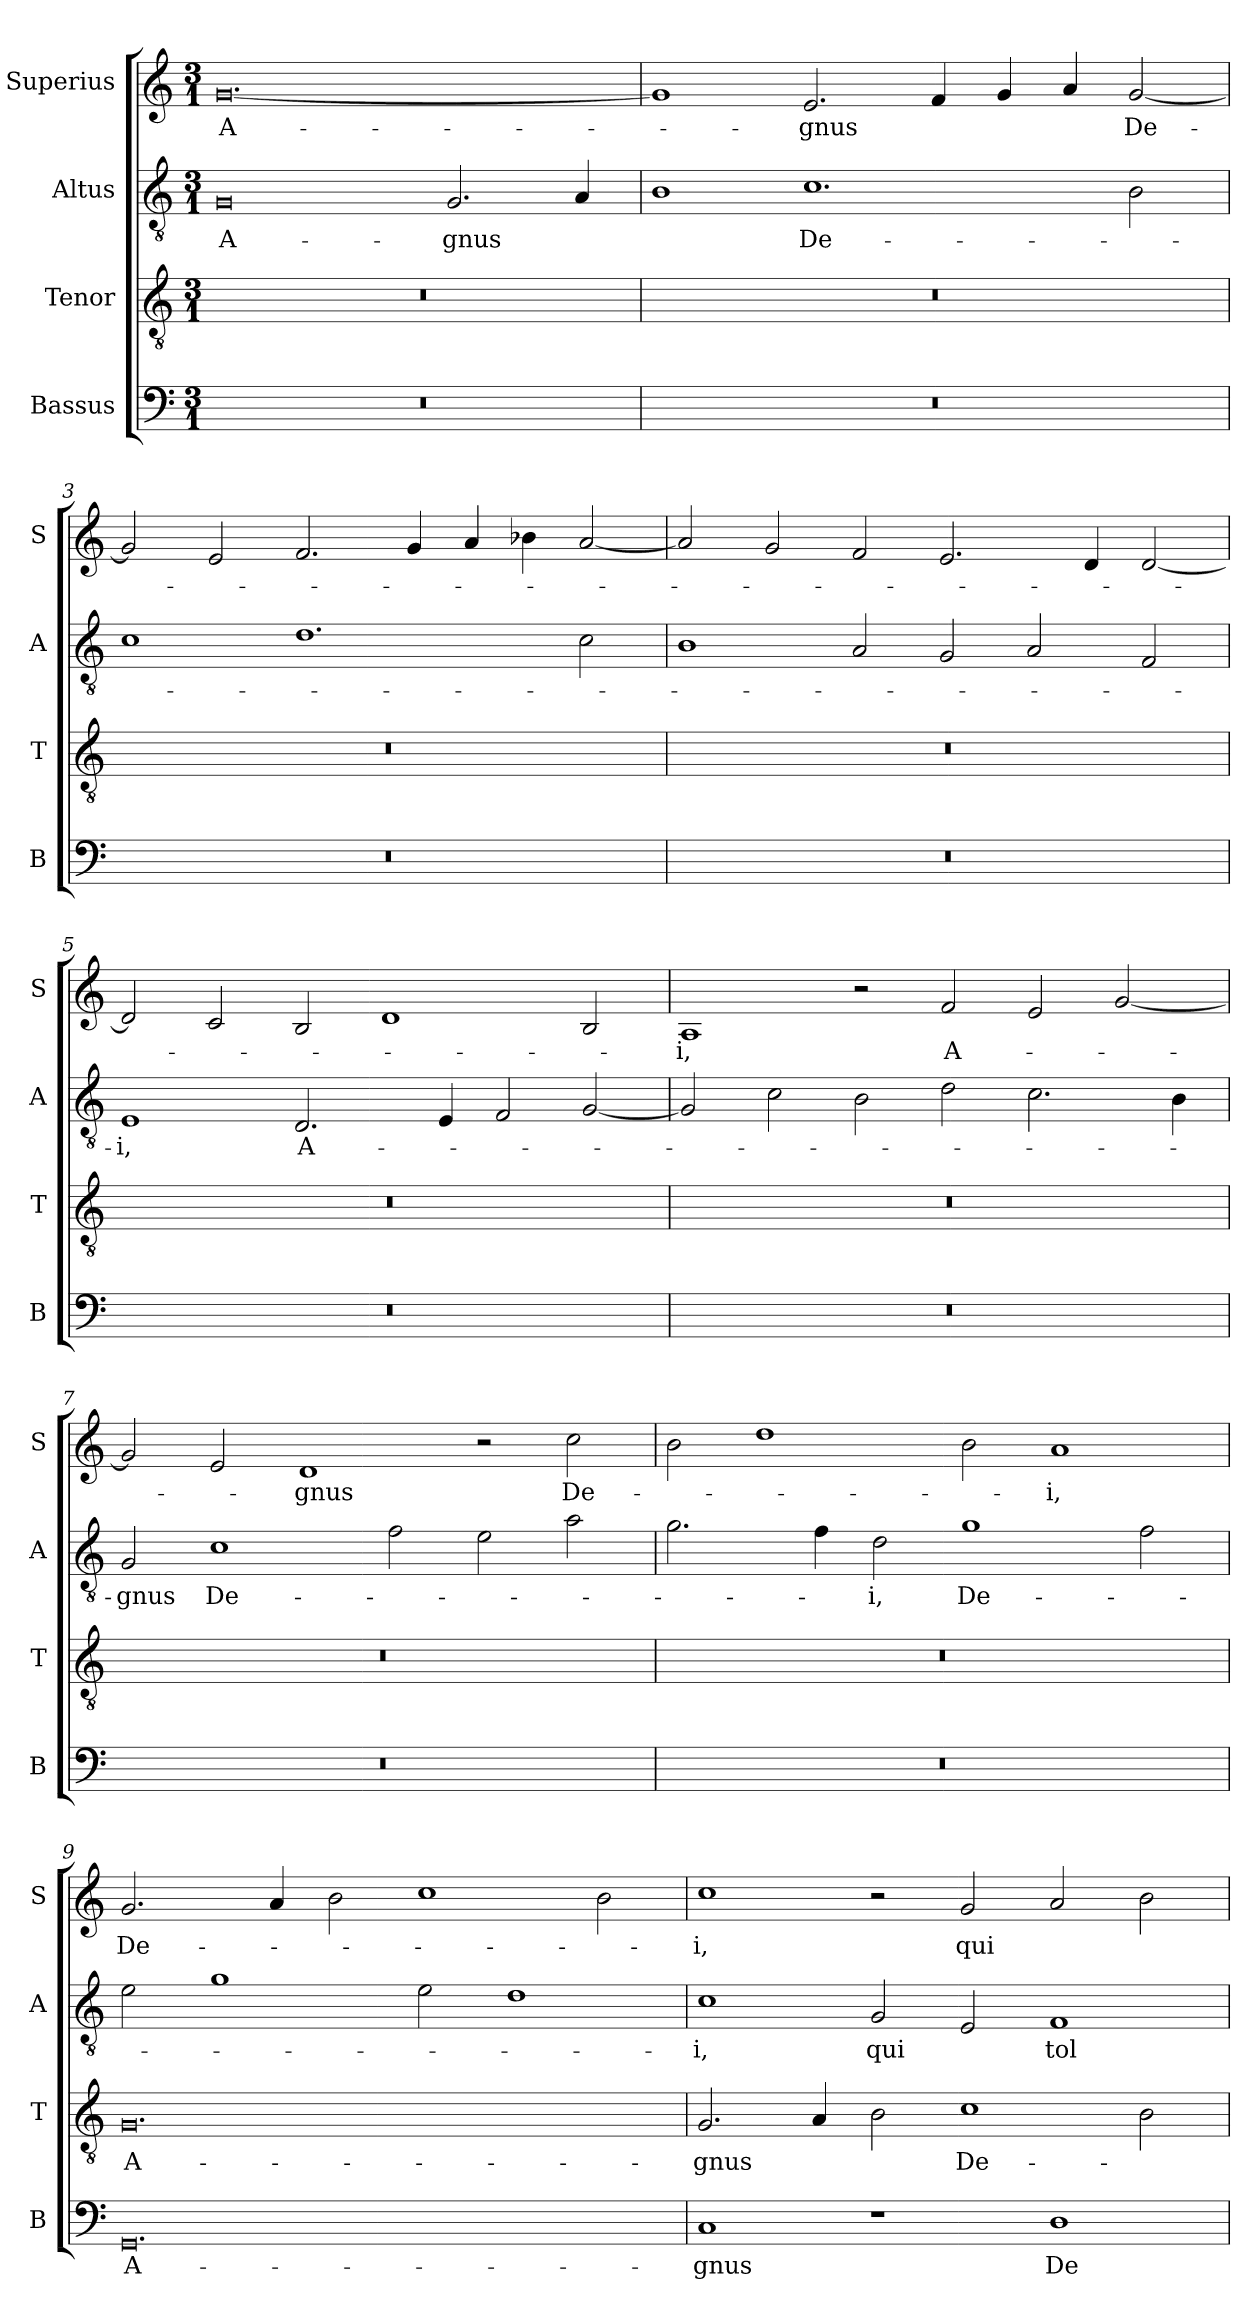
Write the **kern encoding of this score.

**kern	**text	**kern	**text	**kern	**text	**kern	**text
*part4	*part4	*part3	*part3	*part2	*part2	*part1	*part1
*staff4	*staff4	*staff3	*staff3	*staff2	*staff2	*staff1	*staff1
*I"Bassus	*	*I"Tenor	*	*I"Altus	*	*I"Superius	*
*I'B	*	*I'T	*	*I'A	*	*I'S	*
*clefF4	*	*clefGv2	*	*clefGv2	*	*clefG2	*
*k[]	*	*k[]	*	*k[]	*	*k[]	*
*M3/1	*	*M3/1	*	*M3/1	*	*M3/1	*
=1	=1	=1	=1	=1	=1	=1	=1
0.r	.	0.r	.	0G	A-	[0.g	A-
.	.	.	.	2.G	-gnus	.	.
.	.	.	.	4A	.	.	.
=2	=2	=2	=2	=2	=2	=2	=2
0.r	.	0.r	.	1B	.	1g]	.
.	.	.	.	1.c	De-	2.e	-gnus
.	.	.	.	.	.	4f	.
.	.	.	.	.	.	4g	.
.	.	.	.	.	.	4a	.
.	.	.	.	2B	.	[2g	De-
=3	=3	=3	=3	=3	=3	=3	=3
0.r	.	0.r	.	1c	.	2g]	.
.	.	.	.	.	.	2e	.
.	.	.	.	1.d	.	2.f	.
.	.	.	.	.	.	4g	.
.	.	.	.	.	.	4a	.
.	.	.	.	.	.	4b-i	.
.	.	.	.	2c	.	[2a	.
=4	=4	=4	=4	=4	=4	=4	=4
0.r	.	0.r	.	1B	.	2a]	.
.	.	.	.	.	.	2g	.
.	.	.	.	2A	.	2f	.
.	.	.	.	2G	.	2.e	.
.	.	.	.	2A	.	.	.
.	.	.	.	.	.	4d	.
.	.	.	.	2F	.	[2d	.
=5	=5	=5	=5	=5	=5	=5	=5
0.r	.	0.r	.	1E	-i,	2d]	.
.	.	.	.	.	.	2c	.
!	!	!	!	!	!LO:LY:i	!	!
.	.	.	.	2.D	A-	2B	.
.	.	.	.	.	.	1d	.
.	.	.	.	4E	.	.	.
.	.	.	.	2F	.	.	.
.	.	.	.	[2G	.	2B	.
=6	=6	=6	=6	=6	=6	=6	=6
0.r	.	0.r	.	2G]	.	1A	-i,
.	.	.	.	2c	.	.	.
.	.	.	.	2B	.	2r	.
!	!	!	!	!	!	!	!LO:LY:i
.	.	.	.	2d	.	2f	A-
.	.	.	.	2.c	.	2e	.
.	.	.	.	.	.	[2g	.
.	.	.	.	4B	.	.	.
=7	=7	=7	=7	=7	=7	=7	=7
!	!	!	!	!	!LO:LY:i	!	!
0.r	.	0.r	.	2G	-gnus	2g]	.
!	!	!	!	!	!LO:LY:i	!	!
.	.	.	.	1c	De-	2e	.
!	!	!	!	!	!	!	!LO:LY:i
.	.	.	.	.	.	1d	-gnus
.	.	.	.	2f	.	.	.
.	.	.	.	2e	.	2r	.
!	!	!	!	!	!	!	!LO:LY:i
.	.	.	.	2a	.	2cc	De-
=8	=8	=8	=8	=8	=8	=8	=8
0.r	.	0.r	.	2.g	.	2b	.
.	.	.	.	.	.	1dd	.
.	.	.	.	4f	.	.	.
!	!	!	!	!	!LO:LY:i	!	!
.	.	.	.	2d	-i,	.	.
!	!	!	!	!	!LO:LY:i	!	!
.	.	.	.	1g	De-	2b	.
!	!	!	!	!	!	!	!LO:LY:i
.	.	.	.	.	.	1a	-i,
.	.	.	.	2f	.	.	.
=9	=9	=9	=9	=9	=9	=9	=9
!	!	!	!	!	!	!	!LO:LY:i
0.GG	A-	0.G	A-	2e	.	2.g	De-
.	.	.	.	1g	.	.	.
.	.	.	.	.	.	4a	.
.	.	.	.	.	.	2b	.
.	.	.	.	2e	.	1cc	.
.	.	.	.	1d	.	.	.
.	.	.	.	.	.	2b	.
=10	=10	=10	=10	=10	=10	=10	=10
!	!	!	!	!	!LO:LY:i	!	!LO:LY:i
1C	-gnus	2.G	-gnus	1c	-i,	1cc	-i,
.	.	4A	.	.	.	.	.
!	!	!	!	!	!LO:LY:i	!	!
1r	.	2B	.	2G	qui	2r	.
.	.	1c	De-	2E	.	2g	qui
!	!	!	!	!	!LO:LY:i	!	!
1D	De-	.	.	1F	tol-	2a	.
.	.	2B	.	.	.	2b	.
=	=	=	=	=	=	=	=
*-	*-	*-	*-	*-	*-	*-	*-
